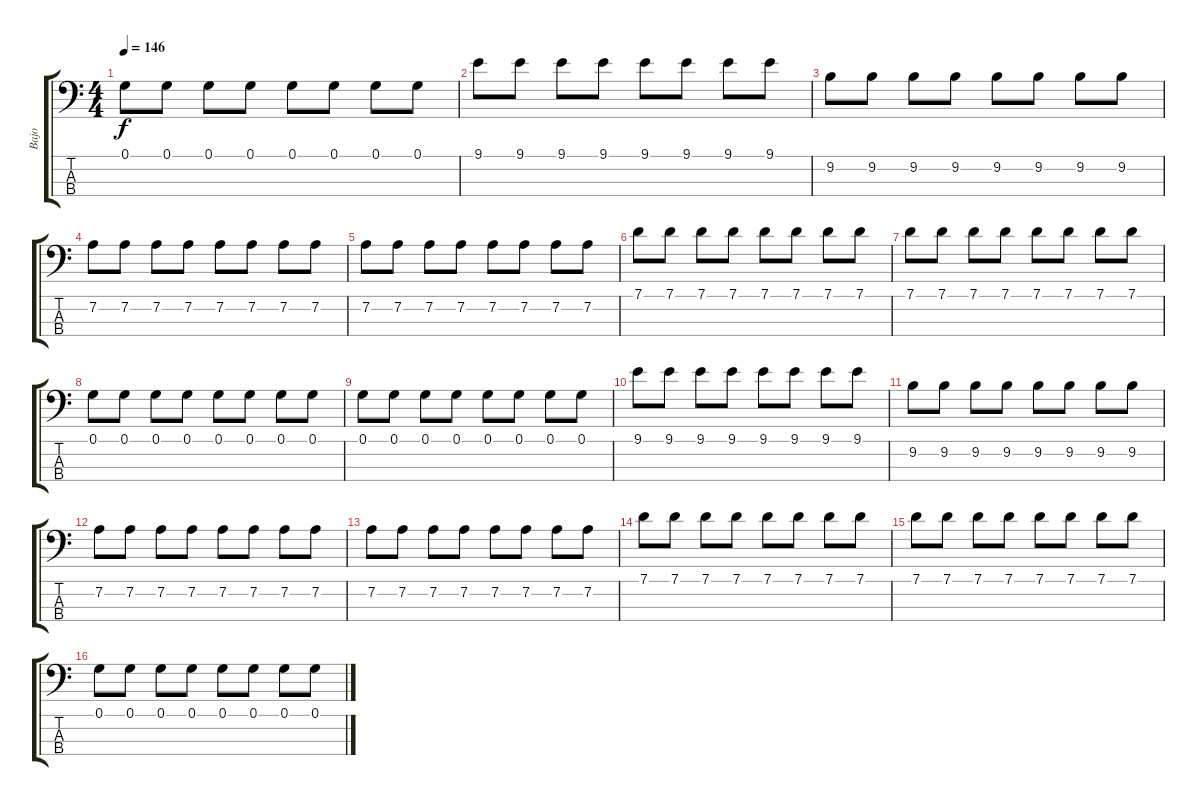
\track ("Bajo" "Bajo") {instrument electricbasspick}
\staff {score tabs}
\tuning (G2 D2 A1 E1) {hide}
\ts (4 4)
\tempo 146
\clef f4
\ks c
0.1.8{dy f} 0.1.8 0.1.8 0.1.8 0.1.8 0.1.8 0.1.8 0.1.8 |
9.1.8 9.1.8 9.1.8 9.1.8 9.1.8 9.1.8 9.1.8 9.1.8 |
9.2.8 9.2.8 9.2.8 9.2.8 9.2.8 9.2.8 9.2.8 9.2.8 |
7.2.8 7.2.8 7.2.8 7.2.8 7.2.8 7.2.8 7.2.8 7.2.8 |
7.2.8 7.2.8 7.2.8 7.2.8 7.2.8 7.2.8 7.2.8 7.2.8 |
7.1.8 7.1.8 7.1.8 7.1.8 7.1.8 7.1.8 7.1.8 7.1.8 |
7.1.8 7.1.8 7.1.8 7.1.8 7.1.8 7.1.8 7.1.8 7.1.8 |
0.1.8 0.1.8 0.1.8 0.1.8 0.1.8 0.1.8 0.1.8 0.1.8 |
0.1.8 0.1.8 0.1.8 0.1.8 0.1.8 0.1.8 0.1.8 0.1.8 |
9.1.8 9.1.8 9.1.8 9.1.8 9.1.8 9.1.8 9.1.8 9.1.8 |
9.2.8 9.2.8 9.2.8 9.2.8 9.2.8 9.2.8 9.2.8 9.2.8 |
7.2.8 7.2.8 7.2.8 7.2.8 7.2.8 7.2.8 7.2.8 7.2.8 |
7.2.8 7.2.8 7.2.8 7.2.8 7.2.8 7.2.8 7.2.8 7.2.8 |
7.1.8 7.1.8 7.1.8 7.1.8 7.1.8 7.1.8 7.1.8 7.1.8 |
7.1.8 7.1.8 7.1.8 7.1.8 7.1.8 7.1.8 7.1.8 7.1.8 |
0.1.8 0.1.8 0.1.8 0.1.8 0.1.8 0.1.8 0.1.8 0.1.8
